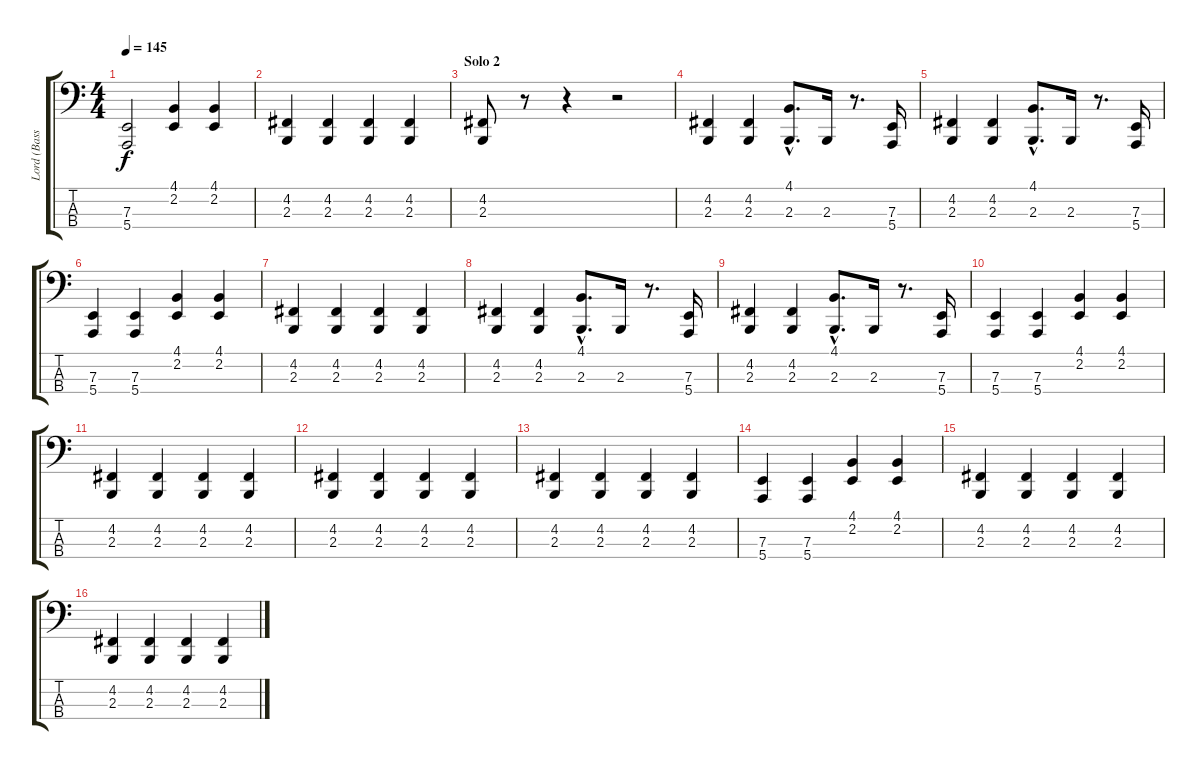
\track ("Lord (Bass)" "Lord (Bass") {instrument electricgrandpiano}
\staff {score tabs}
\tuning (G2 D2 A1 E1) {hide}
\ts (4 4)
\tempo 145
\clef f4
\ks c
(7.3{t} 5.4{t}).2{dy f} (4.1 2.2).4 (4.1 2.2).4 |
(4.2 2.3).4 (4.2 2.3).4 (4.2 2.3).4 (4.2 2.3).4 |
\section ("" "Solo 2")
(4.2 2.3).8 r.8 r.4 r.2 |
(4.2 2.3).4 (4.2 2.3).4 (4.1{hac} 2.3{hac}).8{d} 2.3.16 r.8{d} (7.3 5.4).16 |
(4.2 2.3).4 (4.2 2.3).4 (4.1{hac} 2.3{hac}).8{d} 2.3.16 r.8{d} (7.3 5.4).16 |
(7.3 5.4).4 (7.3 5.4).4 (4.1 2.2).4 (4.1 2.2).4 |
(4.2 2.3).4 (4.2 2.3).4 (4.2 2.3).4 (4.2 2.3).4 |
(4.2 2.3).4 (4.2 2.3).4 (4.1{hac} 2.3{hac}).8{d} 2.3.16 r.8{d} (7.3 5.4).16 |
(4.2 2.3).4 (4.2 2.3).4 (4.1{hac} 2.3{hac}).8{d} 2.3.16 r.8{d} (7.3 5.4).16 |
(7.3 5.4).4 (7.3 5.4).4 (4.1 2.2).4 (4.1 2.2).4 |
(4.2 2.3).4 (4.2 2.3).4 (4.2 2.3).4 (4.2 2.3).4 |
(4.2 2.3).4 (4.2 2.3).4 (4.2 2.3).4 (4.2 2.3).4 |
(4.2 2.3).4 (4.2 2.3).4 (4.2 2.3).4 (4.2 2.3).4 |
(7.3 5.4).4 (7.3 5.4).4 (4.1 2.2).4 (4.1 2.2).4 |
(4.2 2.3).4 (4.2 2.3).4 (4.2 2.3).4 (4.2 2.3).4 |
(4.2 2.3).4 (4.2 2.3).4 (4.2 2.3).4 (4.2 2.3).4
